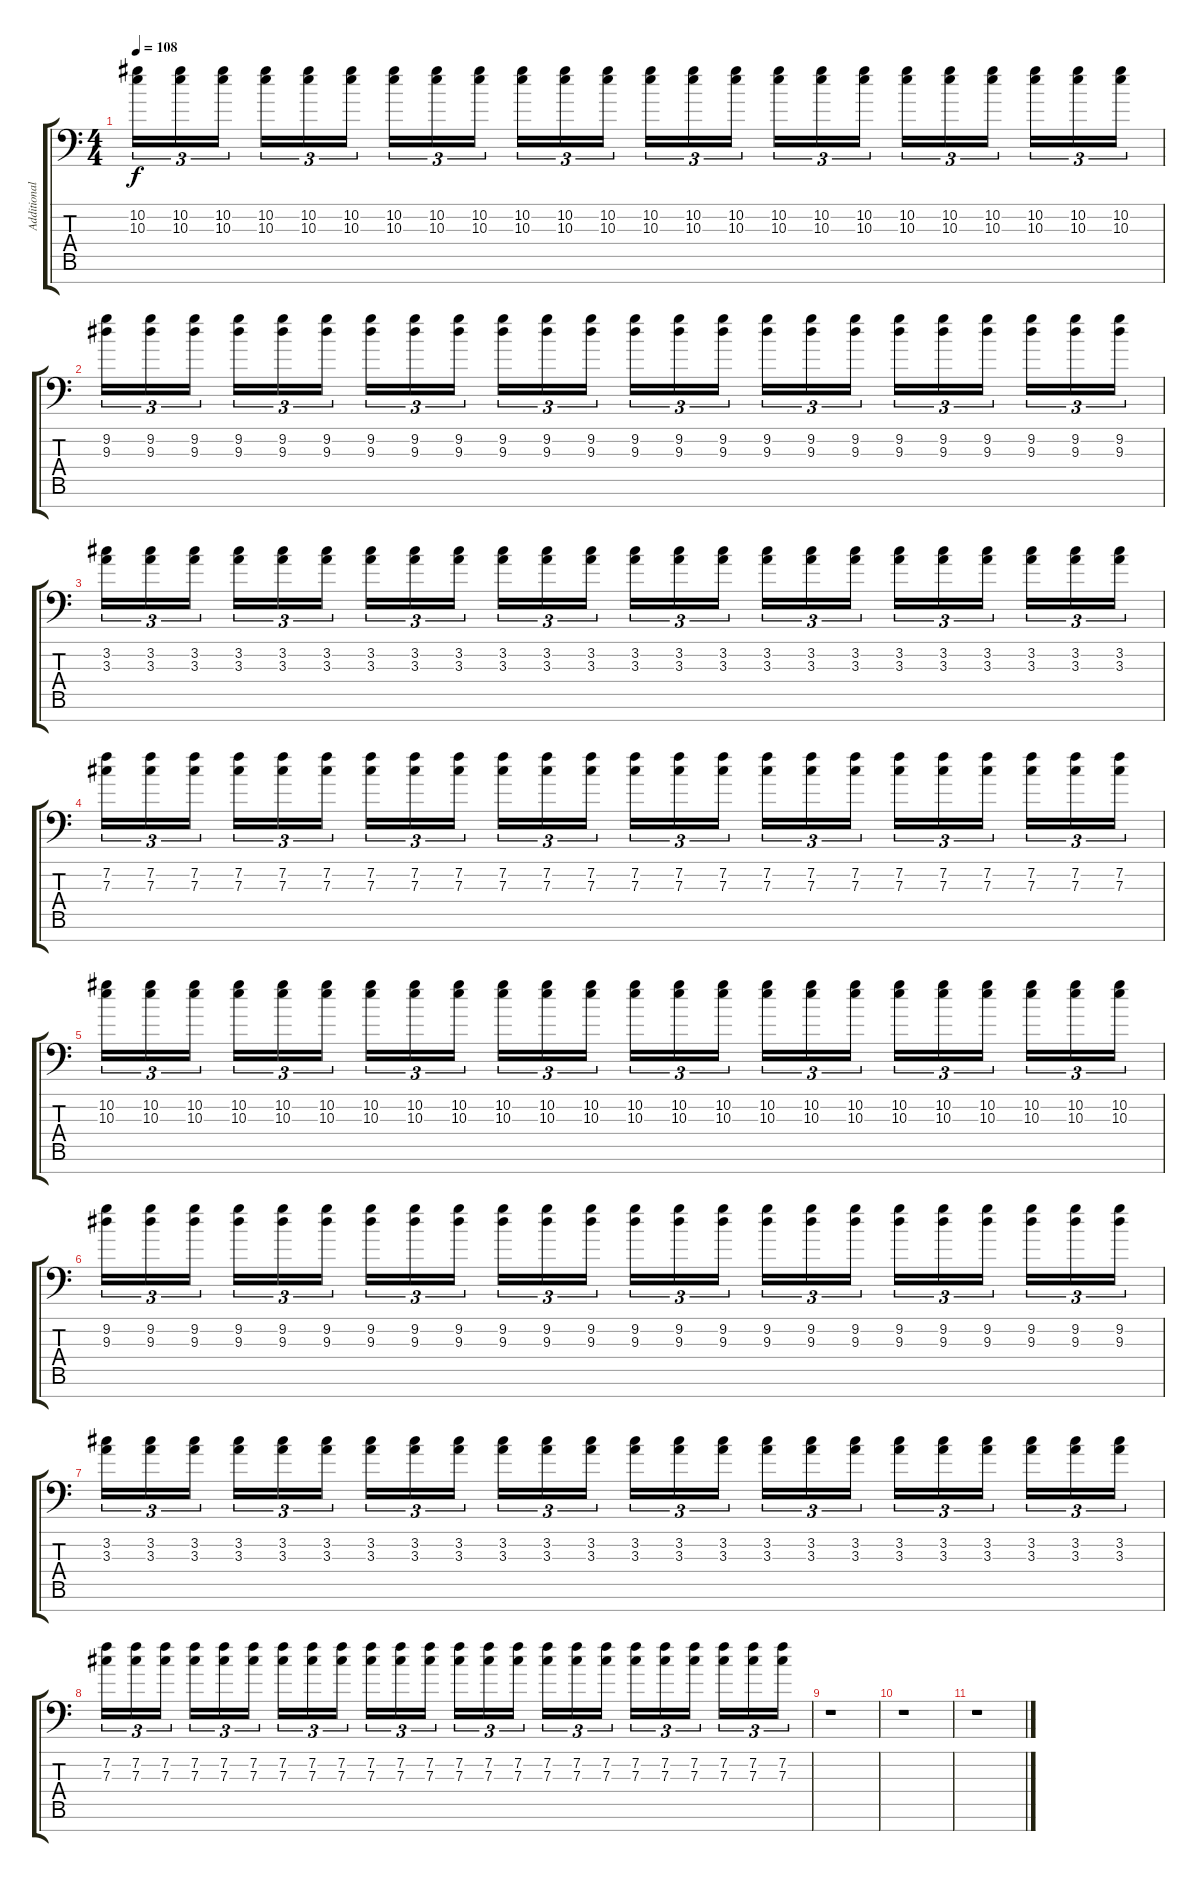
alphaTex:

\track ("Additional Guitar 2" "Additional") {instrument distortionguitar}
\staff {score tabs}
\tuning (Eb4 Bb3 Gb3 Db3 Ab2 Db2 Ab1) {hide}
\ts (4 4)
\tempo 108
\clef f4
\ks c
(10.2 10.3).16{tu (3 2) dy f} (10.2 10.3).16{tu (3 2)} (10.2 10.3).16{tu (3 2)} (10.2 10.3).16{tu (3 2)} (10.2 10.3).16{tu (3 2)} (10.2 10.3).16{tu (3 2)} (10.2 10.3).16{tu (3 2)} (10.2 10.3).16{tu (3 2)} (10.2 10.3).16{tu (3 2)} (10.2 10.3).16{tu (3 2)} (10.2 10.3).16{tu (3 2)} (10.2 10.3).16{tu (3 2)} (10.2 10.3).16{tu (3 2)} (10.2 10.3).16{tu (3 2)} (10.2 10.3).16{tu (3 2)} (10.2 10.3).16{tu (3 2)} (10.2 10.3).16{tu (3 2)} (10.2 10.3).16{tu (3 2)} (10.2 10.3).16{tu (3 2)} (10.2 10.3).16{tu (3 2)} (10.2 10.3).16{tu (3 2)} (10.2 10.3).16{tu (3 2)} (10.2 10.3).16{tu (3 2)} (10.2 10.3).16{tu (3 2)} |
(9.2 9.3).16{tu (3 2)} (9.2 9.3).16{tu (3 2)} (9.2 9.3).16{tu (3 2)} (9.2 9.3).16{tu (3 2)} (9.2 9.3).16{tu (3 2)} (9.2 9.3).16{tu (3 2)} (9.2 9.3).16{tu (3 2)} (9.2 9.3).16{tu (3 2)} (9.2 9.3).16{tu (3 2)} (9.2 9.3).16{tu (3 2)} (9.2 9.3).16{tu (3 2)} (9.2 9.3).16{tu (3 2)} (9.2 9.3).16{tu (3 2)} (9.2 9.3).16{tu (3 2)} (9.2 9.3).16{tu (3 2)} (9.2 9.3).16{tu (3 2)} (9.2 9.3).16{tu (3 2)} (9.2 9.3).16{tu (3 2)} (9.2 9.3).16{tu (3 2)} (9.2 9.3).16{tu (3 2)} (9.2 9.3).16{tu (3 2)} (9.2 9.3).16{tu (3 2)} (9.2 9.3).16{tu (3 2)} (9.2 9.3).16{tu (3 2)} |
(3.2 3.3).16{tu (3 2)} (3.2 3.3).16{tu (3 2)} (3.2 3.3).16{tu (3 2)} (3.2 3.3).16{tu (3 2)} (3.2 3.3).16{tu (3 2)} (3.2 3.3).16{tu (3 2)} (3.2 3.3).16{tu (3 2)} (3.2 3.3).16{tu (3 2)} (3.2 3.3).16{tu (3 2)} (3.2 3.3).16{tu (3 2)} (3.2 3.3).16{tu (3 2)} (3.2 3.3).16{tu (3 2)} (3.2 3.3).16{tu (3 2)} (3.2 3.3).16{tu (3 2)} (3.2 3.3).16{tu (3 2)} (3.2 3.3).16{tu (3 2)} (3.2 3.3).16{tu (3 2)} (3.2 3.3).16{tu (3 2)} (3.2 3.3).16{tu (3 2)} (3.2 3.3).16{tu (3 2)} (3.2 3.3).16{tu (3 2)} (3.2 3.3).16{tu (3 2)} (3.2 3.3).16{tu (3 2)} (3.2 3.3).16{tu (3 2)} |
(7.2 7.3).16{tu (3 2)} (7.2 7.3).16{tu (3 2)} (7.2 7.3).16{tu (3 2)} (7.2 7.3).16{tu (3 2)} (7.2 7.3).16{tu (3 2)} (7.2 7.3).16{tu (3 2)} (7.2 7.3).16{tu (3 2)} (7.2 7.3).16{tu (3 2)} (7.2 7.3).16{tu (3 2)} (7.2 7.3).16{tu (3 2)} (7.2 7.3).16{tu (3 2)} (7.2 7.3).16{tu (3 2)} (7.2 7.3).16{tu (3 2)} (7.2 7.3).16{tu (3 2)} (7.2 7.3).16{tu (3 2)} (7.2 7.3).16{tu (3 2)} (7.2 7.3).16{tu (3 2)} (7.2 7.3).16{tu (3 2)} (7.2 7.3).16{tu (3 2)} (7.2 7.3).16{tu (3 2)} (7.2 7.3).16{tu (3 2)} (7.2 7.3).16{tu (3 2)} (7.2 7.3).16{tu (3 2)} (7.2 7.3).16{tu (3 2)} |
(10.2 10.3).16{tu (3 2)} (10.2 10.3).16{tu (3 2)} (10.2 10.3).16{tu (3 2)} (10.2 10.3).16{tu (3 2)} (10.2 10.3).16{tu (3 2)} (10.2 10.3).16{tu (3 2)} (10.2 10.3).16{tu (3 2)} (10.2 10.3).16{tu (3 2)} (10.2 10.3).16{tu (3 2)} (10.2 10.3).16{tu (3 2)} (10.2 10.3).16{tu (3 2)} (10.2 10.3).16{tu (3 2)} (10.2 10.3).16{tu (3 2)} (10.2 10.3).16{tu (3 2)} (10.2 10.3).16{tu (3 2)} (10.2 10.3).16{tu (3 2)} (10.2 10.3).16{tu (3 2)} (10.2 10.3).16{tu (3 2)} (10.2 10.3).16{tu (3 2)} (10.2 10.3).16{tu (3 2)} (10.2 10.3).16{tu (3 2)} (10.2 10.3).16{tu (3 2)} (10.2 10.3).16{tu (3 2)} (10.2 10.3).16{tu (3 2)} |
(9.2 9.3).16{tu (3 2)} (9.2 9.3).16{tu (3 2)} (9.2 9.3).16{tu (3 2)} (9.2 9.3).16{tu (3 2)} (9.2 9.3).16{tu (3 2)} (9.2 9.3).16{tu (3 2)} (9.2 9.3).16{tu (3 2)} (9.2 9.3).16{tu (3 2)} (9.2 9.3).16{tu (3 2)} (9.2 9.3).16{tu (3 2)} (9.2 9.3).16{tu (3 2)} (9.2 9.3).16{tu (3 2)} (9.2 9.3).16{tu (3 2)} (9.2 9.3).16{tu (3 2)} (9.2 9.3).16{tu (3 2)} (9.2 9.3).16{tu (3 2)} (9.2 9.3).16{tu (3 2)} (9.2 9.3).16{tu (3 2)} (9.2 9.3).16{tu (3 2)} (9.2 9.3).16{tu (3 2)} (9.2 9.3).16{tu (3 2)} (9.2 9.3).16{tu (3 2)} (9.2 9.3).16{tu (3 2)} (9.2 9.3).16{tu (3 2)} |
(3.2 3.3).16{tu (3 2)} (3.2 3.3).16{tu (3 2)} (3.2 3.3).16{tu (3 2)} (3.2 3.3).16{tu (3 2)} (3.2 3.3).16{tu (3 2)} (3.2 3.3).16{tu (3 2)} (3.2 3.3).16{tu (3 2)} (3.2 3.3).16{tu (3 2)} (3.2 3.3).16{tu (3 2)} (3.2 3.3).16{tu (3 2)} (3.2 3.3).16{tu (3 2)} (3.2 3.3).16{tu (3 2)} (3.2 3.3).16{tu (3 2)} (3.2 3.3).16{tu (3 2)} (3.2 3.3).16{tu (3 2)} (3.2 3.3).16{tu (3 2)} (3.2 3.3).16{tu (3 2)} (3.2 3.3).16{tu (3 2)} (3.2 3.3).16{tu (3 2)} (3.2 3.3).16{tu (3 2)} (3.2 3.3).16{tu (3 2)} (3.2 3.3).16{tu (3 2)} (3.2 3.3).16{tu (3 2)} (3.2 3.3).16{tu (3 2)} |
(7.2 7.3).16{tu (3 2)} (7.2 7.3).16{tu (3 2)} (7.2 7.3).16{tu (3 2)} (7.2 7.3).16{tu (3 2)} (7.2 7.3).16{tu (3 2)} (7.2 7.3).16{tu (3 2)} (7.2 7.3).16{tu (3 2)} (7.2 7.3).16{tu (3 2)} (7.2 7.3).16{tu (3 2)} (7.2 7.3).16{tu (3 2)} (7.2 7.3).16{tu (3 2)} (7.2 7.3).16{tu (3 2)} (7.2 7.3).16{tu (3 2)} (7.2 7.3).16{tu (3 2)} (7.2 7.3).16{tu (3 2)} (7.2 7.3).16{tu (3 2)} (7.2 7.3).16{tu (3 2)} (7.2 7.3).16{tu (3 2)} (7.2 7.3).16{tu (3 2)} (7.2 7.3).16{tu (3 2)} (7.2 7.3).16{tu (3 2)} (7.2 7.3).16{tu (3 2)} (7.2 7.3).16{tu (3 2)} (7.2 7.3).16{tu (3 2)} |
r.1 |
r.1 |
r.1
